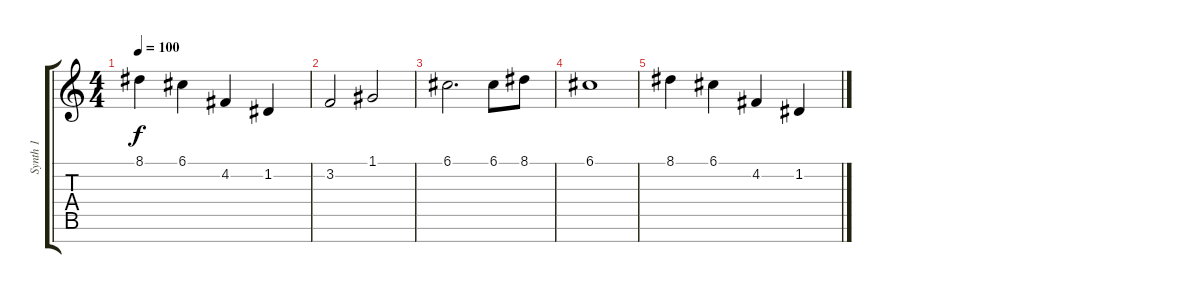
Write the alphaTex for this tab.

\track ("Synth 1" "Synth 1") {instrument synthstrings1}
\staff {score tabs}
\tuning (G4 D4 A3 E3 B2 Gb2 Db2) {hide}
\ts (4 4)
\tempo 100
\clef g2
\ks c
8.1.4{dy f} 6.1.4 4.2.4 1.2.4 |
3.2.2 1.1.2 |
6.1.2{d} 6.1.8 8.1.8 |
6.1.1 |
8.1.4 6.1.4 4.2.4 1.2.4
